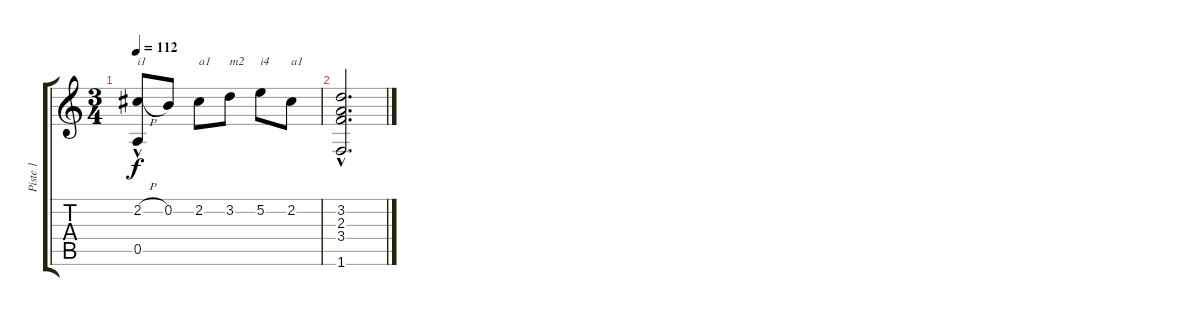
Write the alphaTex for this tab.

\track ("Piste 1" "Piste 1") {instrument acousticguitarnylon}
\staff {score tabs}
\tuning (E4 B3 G3 D3 A2 E2) {hide}
\ts (3 4)
\tempo 112
\clef g2
\ks c
(2.2{h} 0.5{hac}).8{txt "i1" dy f} 0.2.8 2.2.8{txt "a1"} 3.2.8{txt "m2"} 5.2.8{txt "i4"} 2.2.8{txt "a1"} |
(3.2{hac} 2.3{hac} 3.4{hac} 1.6{hac}).2{d}
